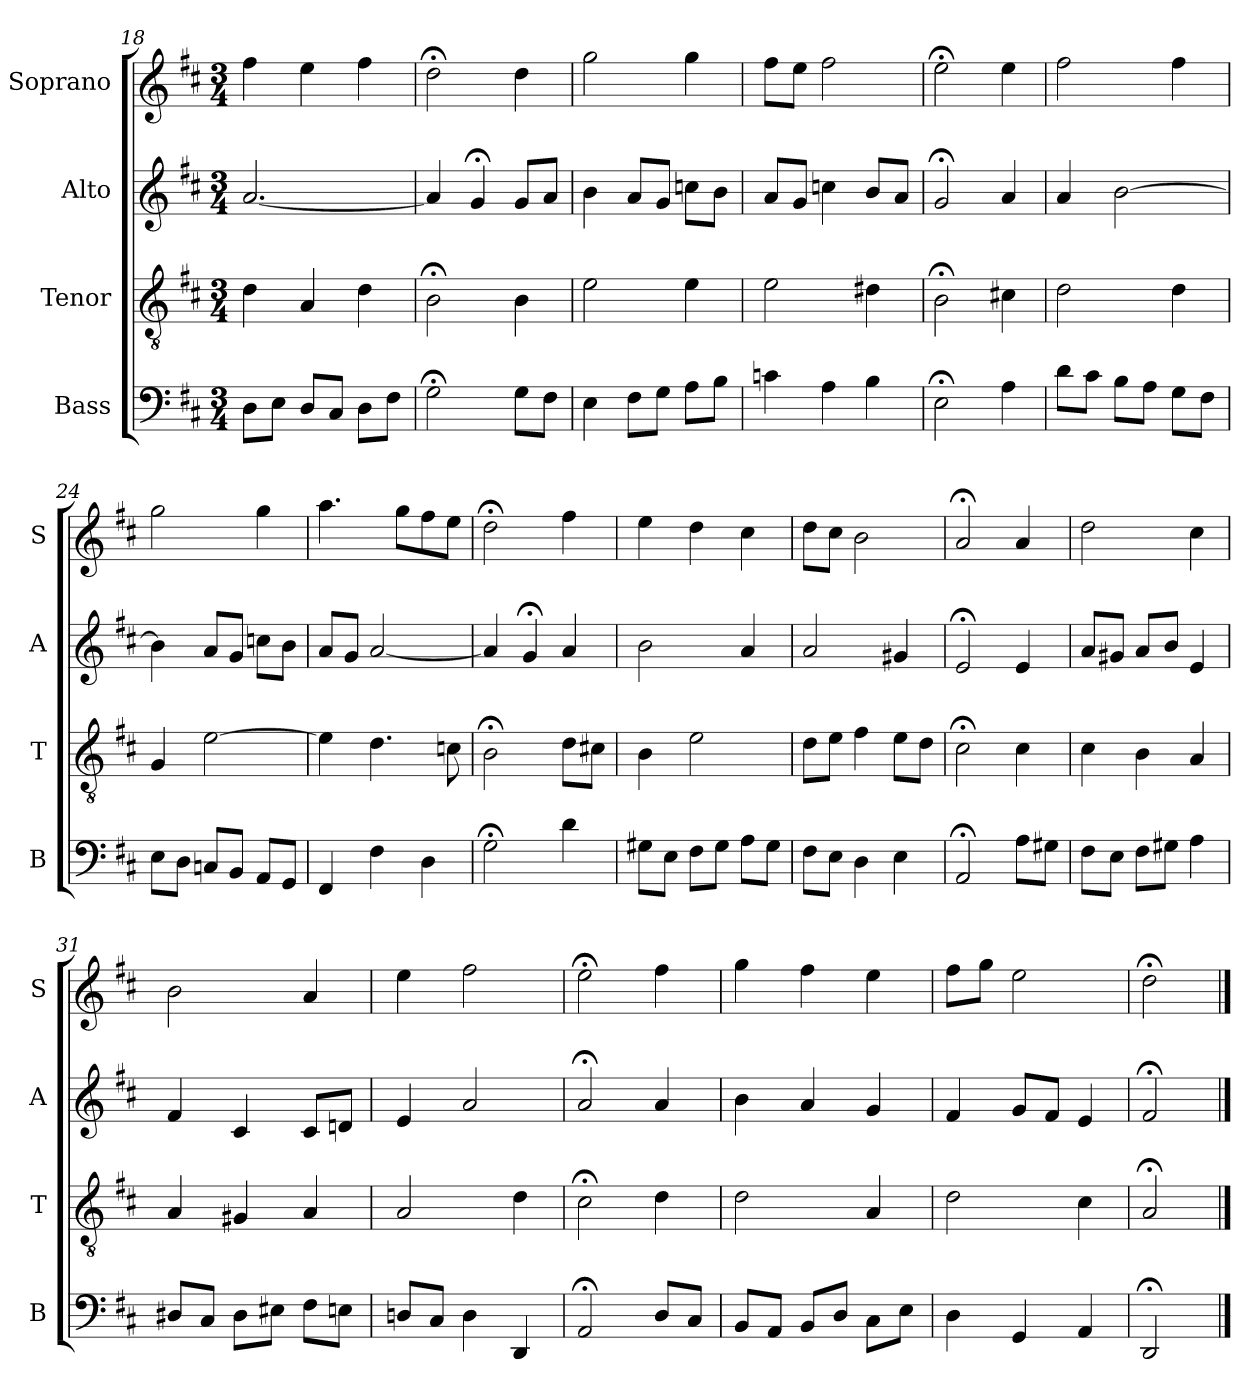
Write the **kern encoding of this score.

**kern	**kern	**kern	**kern
*part4	*part3	*part2	*part1
*staff4	*staff3	*staff2	*staff1
*I"Bass	*I"Tenor	*I"Alto	*I"Soprano
*I'B	*I'T	*I'A	*I'S
*clefF4	*clefGv2	*clefG2	*clefG2
*k[f#c#]	*k[f#c#]	*k[f#c#]	*k[f#c#]
*D:	*D:	*D:	*D:
*M3/4	*M3/4	*M3/4	*M3/4
=18	=18	=18	=18
8DL	4d	[2.a	4ff#
8EJ	.	.	.
8DL	4Ai	.	4ee
8C#iJ	.	.	.
8DiL	4di	.	4ff#
8F#J	.	.	.
=19	=19	=19	=19
2G;<	2B;<	4a]	2dd;<
.	.	4g;<	.
8GL	4B	8gL	4dd
8F#J	.	8aJ	.
=20	=20	=20	=20
4E	2e	4b	2gg
8F#L	.	8aL	.
8GJ	.	8gJ	.
8AL	4e	8ccnL	4gg
8BJ	.	8bJ	.
=21	=21	=21	=21
4cn	2e	8aL	8ff#L
.	.	8gJ	8eeJ
4A	.	4ccn	2ff#
4B	4d#X	8bL	.
.	.	8aJ	.
=22	=22	=22	=22
2E;<	2B;<	2g;<	2ee;<
4A	4c#X	4a	4ee
=23	=23	=23	=23
8dL	2d	4a	2ff#
8c#J	.	.	.
8BL	.	[2b	.
8AJ	.	.	.
8GL	4d	.	4ff#
8F#J	.	.	.
=24	=24	=24	=24
8EL	4G	4b]	2gg
8DJ	.	.	.
8CnL	[2e	8aL	.
8BBJ	.	8gJ	.
8AAL	.	8ccnL	4gg
8GGJ	.	8bJ	.
=25	=25	=25	=25
4FF#	4e]	8aL	4.aa
.	.	8gJ	.
4F#	4.d	[2a	.
.	.	.	8ggL
4D	.	.	8ff#
.	8cn	.	8eeJ
=26	=26	=26	=26
2G;<	2B;<	4a]	2dd;<
.	.	4g;<	.
4d	8dL	4a	4ff#
.	8c#XJ	.	.
=27	=27	=27	=27
8G#XL	4B	2b	4ee
8EJ	.	.	.
8F#L	2e	.	4dd
8G#J	.	.	.
8AL	.	4a	4cc#
8G#J	.	.	.
=28	=28	=28	=28
8F#L	8dL	2a	8ddL
8EJ	8eJ	.	8cc#J
4D	4f#	.	2b
4E	8eL	4g#X	.
.	8dJ	.	.
=29	=29	=29	=29
2AA;<	2c#;<	2e;<	2a;<
8AL	4c#	4e	4a
8G#XJ	.	.	.
=30	=30	=30	=30
8F#L	4c#	8aL	2dd
8EJ	.	8g#XJ	.
8F#L	4B	8aL	.
8G#XJ	.	8bJ	.
4A	4A	4e	4cc#
=31	=31	=31	=31
8D#XL	4A	4f#	2b
8C#J	.	.	.
8D#L	4G#X	4c#	.
8E#XJ	.	.	.
8F#L	4A	8c#L	4ai
8EnJ	.	8dniJ	.
=32	=32	=32	=32
8DnL	2A	4ei	4eei
8C#J	.	.	.
4D	.	2a	2ff#
4DD	4d	.	.
=33	=33	=33	=33
2AA;<	2c#;<	2a;<	2ee;<
8DL	4d	4a	4ff#
8C#J	.	.	.
=34	=34	=34	=34
8BBL	2d	4b	4gg
8AAJ	.	.	.
8BBL	.	4a	4ff#
8DJ	.	.	.
8C#L	4A	4g	4ee
8EJ	.	.	.
=35	=35	=35	=35
4D	2d	4f#	8ff#L
.	.	.	8ggJ
4GG	.	8gL	2ee
.	.	8f#J	.
4AA	4c#	4e	.
=36	=36	=36	=36
2DD;<	2A;<	2f#;<	2dd;<
==	==	==	==
*-	*-	*-	*-
